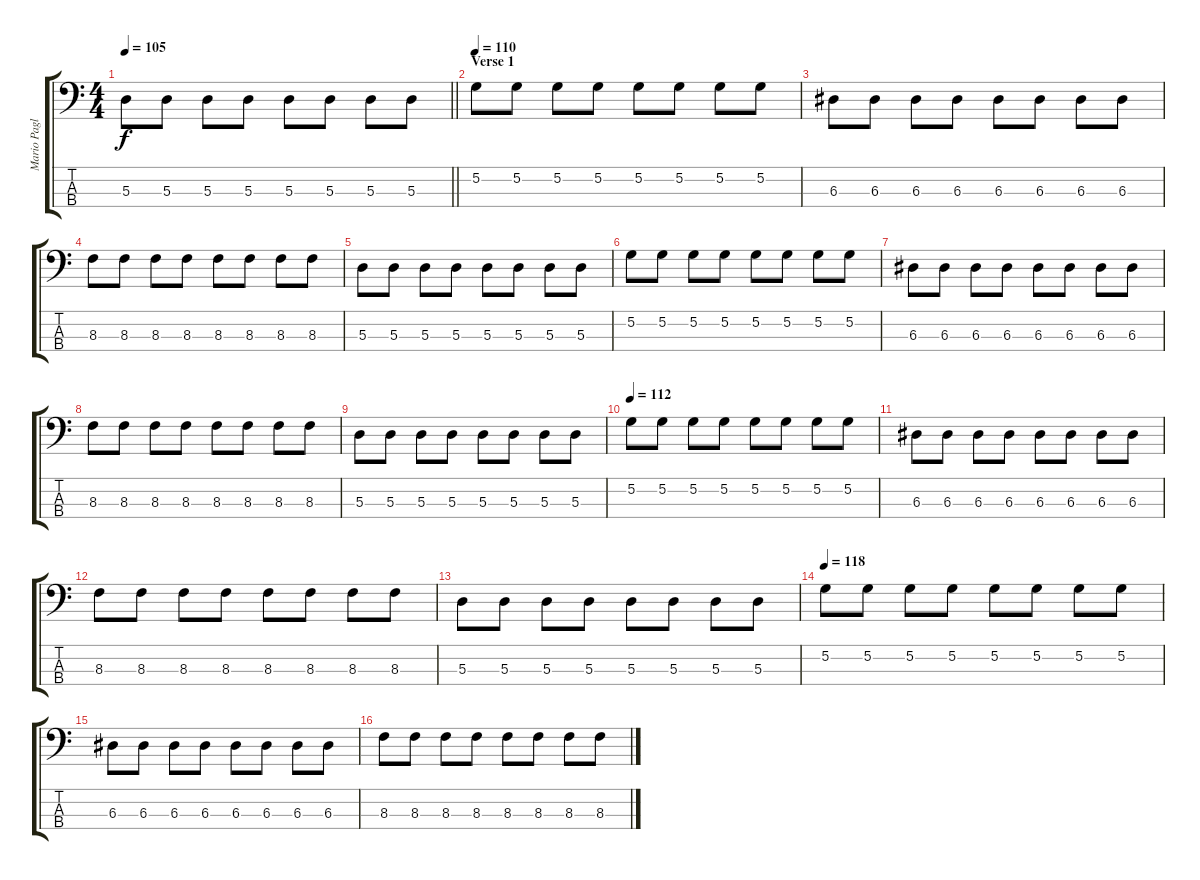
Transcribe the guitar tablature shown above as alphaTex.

\track ("Mario Pagliarulo (Bass)" "Mario Pagl") {instrument electricbassfinger}
\staff {score tabs}
\tuning (G2 D2 A1 E1) {hide}
\ts (4 4)
\tempo 105
\clef f4
\barLineRight lightlight
\ks c
5.3.8{dy f} 5.3.8 5.3.8 5.3.8 5.3.8 5.3.8 5.3.8 5.3.8 |
\section ("" "Verse 1")
\tempo 110
5.2.8 5.2.8 5.2.8 5.2.8 5.2.8 5.2.8 5.2.8 5.2.8 |
6.3.8 6.3.8 6.3.8 6.3.8 6.3.8 6.3.8 6.3.8 6.3.8 |
8.3.8 8.3.8 8.3.8 8.3.8 8.3.8 8.3.8 8.3.8 8.3.8 |
5.3.8 5.3.8 5.3.8 5.3.8 5.3.8 5.3.8 5.3.8 5.3.8 |
5.2.8 5.2.8 5.2.8 5.2.8 5.2.8 5.2.8 5.2.8 5.2.8 |
6.3.8 6.3.8 6.3.8 6.3.8 6.3.8 6.3.8 6.3.8 6.3.8 |
8.3.8 8.3.8 8.3.8 8.3.8 8.3.8 8.3.8 8.3.8 8.3.8 |
5.3.8 5.3.8 5.3.8 5.3.8 5.3.8 5.3.8 5.3.8 5.3.8 |
\tempo 112
5.2.8 5.2.8 5.2.8 5.2.8 5.2.8 5.2.8 5.2.8 5.2.8 |
6.3.8 6.3.8 6.3.8 6.3.8 6.3.8 6.3.8 6.3.8 6.3.8 |
8.3.8 8.3.8 8.3.8 8.3.8 8.3.8 8.3.8 8.3.8 8.3.8 |
5.3.8 5.3.8 5.3.8 5.3.8 5.3.8 5.3.8 5.3.8 5.3.8 |
\tempo 118
5.2.8 5.2.8 5.2.8 5.2.8 5.2.8 5.2.8 5.2.8 5.2.8 |
6.3.8 6.3.8 6.3.8 6.3.8 6.3.8 6.3.8 6.3.8 6.3.8 |
8.3.8 8.3.8 8.3.8 8.3.8 8.3.8 8.3.8 8.3.8 8.3.8
